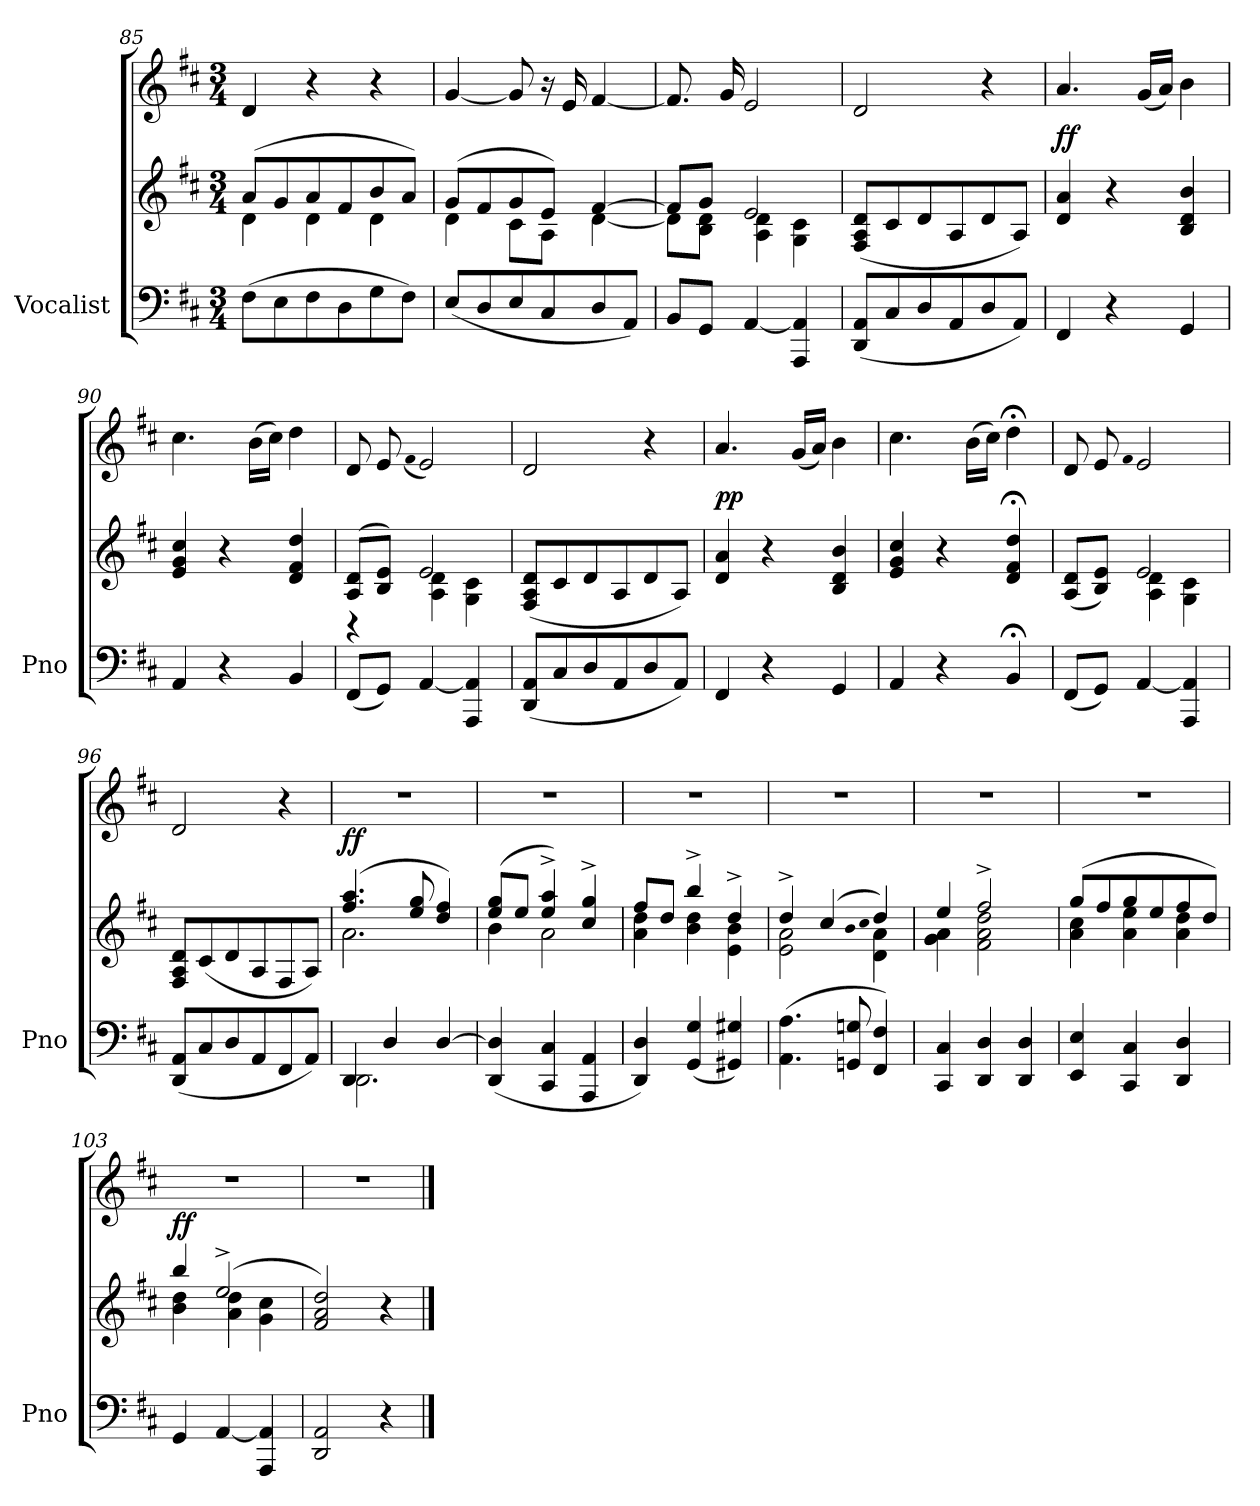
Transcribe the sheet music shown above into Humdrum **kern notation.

**kern	**kern	**kern	**dynam
*part1	*part1	*part1	*part1
*staff3	*staff2	*staff1	*staff1/2/3
*I"Vocalist	*	*	*
*I'Pno	*	*	*
*clefF4	*clefG2	*clefG2	*
*k[f#c#]	*k[f#c#]	*k[f#c#]	*
*D:	*D:	*D:	*
*M3/4	*M3/4	*M3/4	*
=85	=85	=85	=85
*	*^	*	*
(8F#\L	(8a/L	4d\	4d/	.
8E\	8g/	.	.	.
8F#\	8a/	4d\	4r	.
8D\	8f#/	.	.	.
8G\	8b/	4d\	4r	.
8F#\J)	8a/J)	.	.	.
=86	=86	=86	=86	=86
(8E/L	(8g/L	4d\	[4g/	.
8D/	8f#/	.	.	.
8E/	8g/	8c#\L	8g/]	.
8C#/	8e/J)	8A\J	16r	.
.	.	.	16e/	.
8D/	[4f#/	[4d\	[4f#/	.
8AA/J)	.	.	.	.
=87	=87	=87	=87	=87
8BB/L	8f#/L]	8d\L]	8.f#/]	.
8GG/J	8g/J	8B\ 8d\J	.	.
.	.	.	16g/	.
[4AA/	2e/	4A\ 4d\	2e/	.
4AAA/ 4AA]/	.	4G\ 4c#\	.	.
*	*v	*v	*	*
=88	=88	=88	=88
(8DD/ 8AA/L	(8F#/ 8A/ 8d/L	2d/	.
8C#/	8c#/	.	.
8D/	8d/	.	.
8AA/	8A/	.	.
8D/	8d/	4r	.
8AA/J)	8A/J)	.	.
=89	=89	=89	=89
!	!	!	!LO:DY:c=2
4FF#/	4d/ 4a/	4.a/	f f
4r	4r	.	.
.	.	(16g/LL	.
.	.	16a/JJ)	.
4GG/	4B/ 4d/ 4b/	4b\	.
=90	=90	=90	=90
4AA/	4e/ 4g/ 4cc#/	4.cc#\	.
4r	4r	.	.
.	.	(16b\LL	.
.	.	16cc#\JJ)	.
4BB/	4d/ 4f#/ 4dd/	4dd\	.
=91	=91	=91	=91
*	*^	*	*
(8FF#/L	(8A/ 8d/L	4r	8d/	.
8GG/J)	8B/ 8e/J)	.	8e/	.
.	.	.	(qf#	.
[4AA/	2e/	4A\ 4d\	2e/)	.
4AAA/ 4AA]/	.	4G\ 4c#\	.	.
*	*v	*v	*	*
=92	=92	=92	=92
(8DD/ 8AA/L	(8F#/ 8A/ 8d/L	2d/	.
8C#/	8c#/	.	.
8D/	8d/	.	.
8AA/	8A/	.	.
8D/	8d/	4r	.
8AA/J)	8A/J)	.	.
=93	=93	=93	=93
!	!	!	!LO:DY:c=2
4FF#/	4d/ 4a/	4.a/	p p
4r	4r	.	.
.	.	(16g/LL	.
.	.	16a/JJ)	.
4GG/	4B/ 4d/ 4b/	4b\	.
=94	=94	=94	=94
4AA/	4e/ 4g/ 4cc#/	4.cc#\	.
4r	4r	.	.
.	.	(16b\LL	.
.	.	16cc#\JJ)	.
4BB;</	4d;</ 4f#;</ 4dd;</	4dd;<\	.
=95	=95	=95	=95
*	*^	*	*
(8FF#/L	(8A/ 8d/L	4ryy	8d/	.
8GG/J)	8B/ 8e/J)	.	8e/	.
.	.	.	qf#	.
[4AA/	2e/	4A\ 4d\	2e/	.
4AAA/ 4AA]/	.	4G\ 4c#\	.	.
*	*v	*v	*	*
=96	=96	=96	=96
(8DD/ 8AA/L	8F#/ 8A/ 8d/L	2d/	.
8C#/	(8c#/	.	.
8D/	8d/	.	.
8AA/	8A/	.	.
8FF#/	8F#/	4r	.
8AA/J)	8A/J)	.	.
=97	=97	=97	=97
*^	*^	*	*
!	!	!	!	!	!LO:DY:c=2
4DD/	2.DD\	(4.ff#/ 4.aa/	2.a\	2.r	ff
4D/	.	.	.	.	.
.	.	8ee/ 8gg/	.	.	.
[4D/	.	4dd/ 4ff#/)	.	.	.
*v	*v	*	*	*	*
=98	=98	=98	=98	=98
(4DD/ 4D]/	(8ee/ 8gg/L	4b\	2.r	.
.	8ee/J	.	.	.
4CC#/ 4C#/	4ee^/ 4aa^/)	2a\	.	.
4AAA/ 4AA/	4cc#^/ 4gg^/	.	.	.
=99	=99	=99	=99	=99
4DD/ 4D/)	8ff#/L	4a\ 4dd\	2.r	.
.	8dd/J	.	.	.
(4GG/ 4G/	4bb^/	4b\ 4dd\	.	.
4GG#X/ 4G#X/)	4dd^/	4e\ 4b\	.	.
=100	=100	=100	=100	=100
(4.AA\ 4.A\	4dd^/	2e\ 2a\	2.r	.
.	(4cc#/	.	.	.
8GGn/ 8Gn/	.	.	.	.
.	qb	.	.	.
.	qcc#	.	.	.
4FF#/ 4F#/)	4dd/)	4d\ 4a\	.	.
=101	=101	=101	=101	=101
4CC#/ 4C#/	4ee/	4g\ 4a\	2.r	.
4DD/ 4D/	2ff#^/	2f#\ 2a\ 2dd\	.	.
4DD/ 4D/	.	.	.	.
=102	=102	=102	=102	=102
4EE/ 4E/	(8gg/L	4a\ 4cc#\	2.r	.
.	8ff#/	.	.	.
4CC#/ 4C#/	8gg/	4a\ 4ee\	.	.
.	8ee/	.	.	.
4DD/ 4D/	8ff#/	4a\ 4dd\	.	.
.	8dd/J)	.	.	.
=103	=103	=103	=103	=103
!	!	!	!	!LO:DY:c=2
4GG/	4bb/	4b\ 4dd\	2.r	ff
[4AA/	(2ee^/	4a\ 4dd\	.	.
4AAA/ 4AA]/	.	4g\ 4cc#\	.	.
*	*v	*v	*	*
=104	=104	=104	=104
2DD/ 2AA/	2f#/ 2a/ 2dd/)	2.r	.
4r	4r	.	.
==	==	==	==
*-	*-	*-	*-
